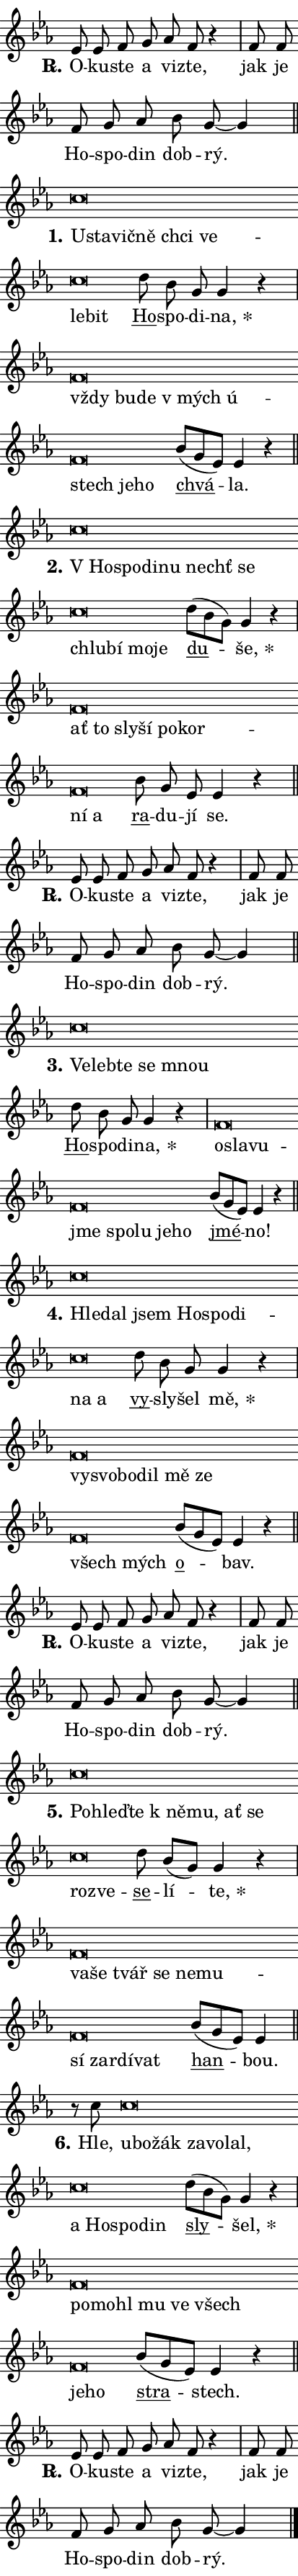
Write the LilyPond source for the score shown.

\version "2.22.1"
\header { tagline = "" }
\paper {
  indent = 0\cm
  top-margin = 0\cm
  right-margin = 0\cm
  bottom-margin = 0\cm
  left-margin = 0\cm
  paper-width = 7\cm
  page-breaking = #ly:one-page-breaking
  system-system-spacing.basic-distance = #11
  score-system-spacing.basic-distance = #11.3
  ragged-last = ##f
}


%% Author: Thomas Morley
%% https://lists.gnu.org/archive/html/lilypond-user/2020-05/msg00002.html
#(define (line-position grob)
"Returns position of @var[grob} in current system:
   @code{'start}, if at first time-step
   @code{'end}, if at last time-step
   @code{'middle} otherwise
"
  (let* ((col (ly:item-get-column grob))
         (ln (ly:grob-object col 'left-neighbor))
         (rn (ly:grob-object col 'right-neighbor))
         (col-to-check-left (if (ly:grob? ln) ln col))
         (col-to-check-right (if (ly:grob? rn) rn col))
         (break-dir-left
           (and
             (ly:grob-property col-to-check-left 'non-musical #f)
             (ly:item-break-dir col-to-check-left)))
         (break-dir-right
           (and
             (ly:grob-property col-to-check-right 'non-musical #f)
             (ly:item-break-dir col-to-check-right))))
        (cond ((eqv? 1 break-dir-left) 'start)
              ((eqv? -1 break-dir-right) 'end)
              (else 'middle))))

#(define (tranparent-at-line-position vctor)
  (lambda (grob)
  "Relying on @code{line-position} select the relevant enry from @var{vctor}.
Used to determine transparency,"
    (case (line-position grob)
      ((end) (not (vector-ref vctor 0)))
      ((middle) (not (vector-ref vctor 1)))
      ((start) (not (vector-ref vctor 2))))))

noteHeadBreakVisibility =
#(define-music-function (break-visibility)(vector?)
"Makes @code{NoteHead}s transparent relying on @var{break-visibility}"
#{
  \override NoteHead.transparent =
    #(tranparent-at-line-position break-visibility)
#})

#(define delete-ledgers-for-transparent-note-heads
  (lambda (grob)
    "Reads whether a @code{NoteHead} is transparent.
If so this @code{NoteHead} is removed from @code{'note-heads} from
@var{grob}, which is supposed to be @code{LedgerLineSpanner}.
As a result ledgers are not printed for this @code{NoteHead}"
    (let* ((nhds-array (ly:grob-object grob 'note-heads))
           (nhds-list
             (if (ly:grob-array? nhds-array)
                 (ly:grob-array->list nhds-array)
                 '()))
           ;; Relies on the transparent-property being done before
           ;; Staff.LedgerLineSpanner.after-line-breaking is executed.
           ;; This is fragile ...
           (to-keep
             (remove
               (lambda (nhd)
                 (ly:grob-property nhd 'transparent #f))
               nhds-list)))
      ;; TODO find a better method to iterate over grob-arrays, similiar
      ;; to filter/remove etc for lists
      ;; For now rebuilt from scratch
      (set! (ly:grob-object grob 'note-heads)  '())
      (for-each
        (lambda (nhd)
          (ly:pointer-group-interface::add-grob grob 'note-heads nhd))
        to-keep))))

hideNotes = {
  \noteHeadBreakVisibility #begin-of-line-visible
}
unHideNotes = {
  \noteHeadBreakVisibility #all-visible
}

% work-around for resetting accidentals
% https://lilypond.org/doc/v2.23/Documentation/notation/displaying-rhythms#unmetered-music
cadenzaMeasure = {
  \cadenzaOff
  \partial 1024 s1024
  \cadenzaOn
}

#(define-markup-command (accent layout props text) (markup?)
  "Underline accented syllable"
  (interpret-markup layout props
    #{\markup \override #'(offset . 4.3) \underline { #text }#}))

responsum = \markup \concat {
  "R" \hspace #-1.05 \path #0.1 #'((moveto 0 0.07) (lineto 0.9 0.8)) \hspace #0.05 "."
}

\layout {
    \context {
        \Staff
        \remove "Time_signature_engraver"
        \override LedgerLineSpanner.after-line-breaking = #delete-ledgers-for-transparent-note-heads
    }
    \context {
        \Voice {
            \override NoteHead.output-attributes = #'((class . "notehead"))
            \override Hairpin.height = #0.55
        }
    }
    \context {
        \Lyrics {
            \override StanzaNumber.output-attributes = #'((class . "stanzanumber"))
            \override LyricSpace.minimum-distance = #0.9
            \override LyricText.font-name = #"TeX Gyre Schola"
            \override LyricText.font-size = 1
            \override StanzaNumber.font-name = #"TeX Gyre Schola Bold"
            \override StanzaNumber.font-size = 1
        }
    }
}

% magnetic-lyrics.ily
%
%   written by
%     Jean Abou Samra <jean@abou-samra.fr>
%     Werner Lemberg <wl@gnu.org>
%
%   adapted by
%     Jiri Hon <jiri.hon@gmail.com>
%
% Version 2022-Apr-15

% https://www.mail-archive.com/lilypond-user@gnu.org/msg149350.html

#(define (Left_hyphen_pointer_engraver context)
   "Collect syllable-hyphen-syllable occurrences in lyrics and store
them in properties.  This engraver only looks to the left.  For
example, if the lyrics input is @code{foo -- bar}, it does the
following.

@itemize @bullet
@item
Set the @code{text} property of the @code{LyricHyphen} grob between
@q{foo} and @q{bar} to @code{foo}.

@item
Set the @code{left-hyphen} property of the @code{LyricText} grob with
text @q{foo} to the @code{LyricHyphen} grob between @q{foo} and
@q{bar}.
@end itemize

Use this auxiliary engraver in combination with the
@code{lyric-@/text::@/apply-@/magnetic-@/offset!} hook."
   (let ((hyphen #f)
         (text #f))
     (make-engraver
      (acknowledgers
       ((lyric-syllable-interface engraver grob source-engraver)
        (set! text grob)))
      (end-acknowledgers
       ((lyric-hyphen-interface engraver grob source-engraver)
        ;(when (not (grob::has-interface grob 'lyric-space-interface))
          (set! hyphen grob)));)
      ((stop-translation-timestep engraver)
       (when (and text hyphen)
         (ly:grob-set-object! text 'left-hyphen hyphen))
       (set! text #f)
       (set! hyphen #f)))))

#(define (lyric-text::apply-magnetic-offset! grob)
   "If the space between two syllables is less than the value in
property @code{LyricText@/.details@/.squash-threshold}, move the right
syllable to the left so that it gets concatenated with the left
syllable.

Use this function as a hook for
@code{LyricText@/.after-@/line-@/breaking} if the
@code{Left_@/hyphen_@/pointer_@/engraver} is active."
   (let ((hyphen (ly:grob-object grob 'left-hyphen #f)))
     (when hyphen
       (let ((left-text (ly:spanner-bound hyphen LEFT)))
         (when (grob::has-interface left-text 'lyric-syllable-interface)
           (let* ((common (ly:grob-common-refpoint grob left-text X))
                  (this-x-ext (ly:grob-extent grob common X))
                  (left-x-ext
                   (begin
                     ;; Trigger magnetism for left-text.
                     (ly:grob-property left-text 'after-line-breaking)
                     (ly:grob-extent left-text common X)))
                  ;; `delta` is the gap width between two syllables.
                  (delta (- (interval-start this-x-ext)
                            (interval-end left-x-ext)))
                  (details (ly:grob-property grob 'details))
                  (threshold (assoc-get 'squash-threshold details 0.2)))
             (when (< delta threshold)
               (let* (;; We have to manipulate the input text so that
                      ;; ligatures crossing syllable boundaries are not
                      ;; disabled.  For languages based on the Latin
                      ;; script this is essentially a beautification.
                      ;; However, for non-Western scripts it can be a
                      ;; necessity.
                      (lt (ly:grob-property left-text 'text))
                      (rt (ly:grob-property grob 'text))
                      (is-space (grob::has-interface hyphen 'lyric-space-interface))
                      (space (if is-space " " ""))
                      (space-markup (grob-interpret-markup grob " "))
                      (space-size (interval-length (ly:stencil-extent space-markup X)))
                      (extra-delta (if is-space space-size 0))
                      ;; Append new syllable.
                      (ltrt-space (if (and (string? lt) (string? rt))
                                (string-append lt space rt)
                                (make-concat-markup (list lt space rt))))
                      ;; Right-align `ltrt` to the right side.
                      (ltrt-space-markup (grob-interpret-markup
                               grob
                               (make-translate-markup
                                (cons (interval-length this-x-ext) 0)
                                (make-right-align-markup ltrt-space)))))
                 (begin
                   ;; Don't print `left-text`.
                   (ly:grob-set-property! left-text 'stencil #f)
                   ;; Set text and stencil (which holds all collected
                   ;; syllables so far) and shift it to the left.
                   (ly:grob-set-property! grob 'text ltrt-space)
                   (ly:grob-set-property! grob 'stencil ltrt-space-markup)
                   (ly:grob-translate-axis! grob (- (- delta extra-delta)) X))))))))))


#(define (lyric-hyphen::displace-bounds-first grob)
   ;; Make very sure this callback isn't triggered too early.
   (let ((left (ly:spanner-bound grob LEFT))
         (right (ly:spanner-bound grob RIGHT)))
     (ly:grob-property left 'after-line-breaking)
     (ly:grob-property right 'after-line-breaking)
     (ly:lyric-hyphen::print grob)))

squashThreshold = #0.4

\layout {
  \context {
    \Lyrics
    \consists #Left_hyphen_pointer_engraver
    \override LyricText.after-line-breaking =
      #lyric-text::apply-magnetic-offset!
    \override LyricHyphen.stencil = #lyric-hyphen::displace-bounds-first
    \override LyricText.details.squash-threshold = \squashThreshold
    \override LyricHyphen.minimum-distance = 0
    \override LyricHyphen.minimum-length = \squashThreshold
  }
}

squash = \override LyricText.details.squash-threshold = 9999
unSquash = \override LyricText.details.squash-threshold = \squashThreshold

left = \override LyricText.self-alignment-X = #LEFT
unLeft = \revert LyricText.self-alignment-X

starOffset = #(lambda (grob) 
                (let ((x_offset (ly:self-alignment-interface::aligned-on-x-parent grob)))
                  (if (= x_offset 0) 0 (+ x_offset 1.2))))

star = #(define-music-function (syllable)(string?)
"Append star separator at the end of a syllable"
#{
  \once \override LyricText.X-offset = #starOffset
  \lyricmode { \markup {
    #syllable
    \override #'((font-name . "TeX Gyre Schola Bold")) \hspace #0.2 \lower #0.65 \larger "*"
  } }
#})

starAccent = #(define-music-function (syllable)(string?)
"Append star separator at the end of a syllable and make accent"
#{
  \once \override LyricText.X-offset = #starOffset
  \lyricmode { \markup {
    \accent #syllable
    \override #'((font-name . "TeX Gyre Schola Bold")) \hspace #0.2 \lower #0.65 \larger "*"
  } }
#})

breath = #(define-music-function (syllable)(string?)
"Append breathing indicator at the end of a syllable"
#{
  \lyricmode { \markup { #syllable "+" } }
#})

optionalBreath = #(define-music-function (syllable)(string?)
"Append optional breathing indicator at the end of a syllable"
#{
  \lyricmode { \markup { #syllable "(+)" } }
#})


\score {
    <<
        \new Voice = "melody" { \cadenzaOn \key es \major \relative { es'8 es f g as f r4 \cadenzaMeasure \bar "|" f8 f \bar "" f g as \bar "" bes g~ g4 \cadenzaMeasure \bar "||" \break } }
        \new Lyrics \lyricsto "melody" { \lyricmode { \set stanza = \responsum
O -- ku -- ste a vi -- zte, jak je Ho -- spo -- din dob -- rý. } }
    >>
    \layout {}
}

\score {
    <<
        \new Voice = "melody" { \cadenzaOn \key es \major \relative { c''\breve*1/16 \hideNotes \breve*1/16 \bar "" \breve*1/16 \bar "" \breve*1/16 \bar "" \breve*1/16 \bar "" \breve*1/16 \bar "" \breve*1/16 \breve*1/16 \bar "" \unHideNotes \bar "" d8 bes g g4 r \cadenzaMeasure \bar "|" f\breve*1/16 \hideNotes \breve*1/16 \bar "" \breve*1/16 \bar "" \breve*1/16 \bar "" \breve*1/16 \bar "" \breve*1/16 \bar "" \breve*1/16 \breve*1/16 \bar "" \unHideNotes \bar "" bes8[( g es)] es4 r \cadenzaMeasure \bar "||" \break } }
        \new Lyrics \lyricsto "melody" { \lyricmode { \set stanza = "1."
\left U -- \squash sta -- vič -- ně chci ve -- le -- bit \unLeft \unSquash \markup \accent Ho -- spo -- di -- \star na, \left vždy \squash bu -- de "v mých" ú -- stech je -- ho \unLeft \unSquash \markup \accent chvá -- la. } }
    >>
    \layout {}
}

\score {
    <<
        \new Voice = "melody" { \cadenzaOn \key es \major \relative { c''\breve*1/16 \hideNotes \breve*1/16 \bar "" \breve*1/16 \bar "" \breve*1/16 \bar "" \breve*1/16 \bar "" \breve*1/16 \bar "" \breve*1/16 \bar "" \breve*1/16 \bar "" \breve*1/16 \breve*1/16 \bar "" \unHideNotes \bar "" d8[( bes g)] g4 r \cadenzaMeasure \bar "|" f\breve*1/16 \hideNotes \breve*1/16 \bar "" \breve*1/16 \bar "" \breve*1/16 \bar "" \breve*1/16 \bar "" \breve*1/16 \bar "" \breve*1/16 \breve*1/16 \bar "" \unHideNotes \bar "" bes8 g es es4 r \cadenzaMeasure \bar "||" \break } }
        \new Lyrics \lyricsto "melody" { \lyricmode { \set stanza = "2."
\left "V Ho" -- \squash spo -- di -- nu nechť se chlu -- bí mo -- je \unLeft \unSquash \markup \accent du -- \star še, \left ať \squash to sly -- ší po -- kor -- ní a \unLeft \unSquash \markup \accent ra -- du -- jí se. } }
    >>
    \layout {}
}

\score {
    <<
        \new Voice = "melody" { \cadenzaOn \key es \major \relative { es'8 es f g as f r4 \cadenzaMeasure \bar "|" f8 f \bar "" f g as \bar "" bes g~ g4 \cadenzaMeasure \bar "||" \break } }
        \new Lyrics \lyricsto "melody" { \lyricmode { \set stanza = \responsum
O -- ku -- ste a vi -- zte, jak je Ho -- spo -- din dob -- rý. } }
    >>
    \layout {}
}

\score {
    <<
        \new Voice = "melody" { \cadenzaOn \key es \major \relative { c''\breve*1/16 \hideNotes \breve*1/16 \bar "" \breve*1/16 \bar "" \breve*1/16 \breve*1/16 \bar "" \unHideNotes \bar "" d8 bes g g4 r \cadenzaMeasure \bar "|" f\breve*1/16 \hideNotes \breve*1/16 \bar "" \breve*1/16 \bar "" \breve*1/16 \bar "" \breve*1/16 \bar "" \breve*1/16 \bar "" \breve*1/16 \breve*1/16 \bar "" \unHideNotes \bar "" bes8[( g es)] es4 r \cadenzaMeasure \bar "||" \break } }
        \new Lyrics \lyricsto "melody" { \lyricmode { \set stanza = "3."
\left Ve -- \squash leb -- te se mnou \unLeft \unSquash \markup \accent Ho -- spo -- di -- \star na, \left o -- \squash sla -- vu -- jme spo -- lu je -- ho \unLeft \unSquash \markup \accent jmé -- no! } }
    >>
    \layout {}
}

\score {
    <<
        \new Voice = "melody" { \cadenzaOn \key es \major \relative { c''\breve*1/16 \hideNotes \breve*1/16 \bar "" \breve*1/16 \bar "" \breve*1/16 \bar "" \breve*1/16 \bar "" \breve*1/16 \bar "" \breve*1/16 \breve*1/16 \bar "" \unHideNotes \bar "" d8 bes g g4 r \cadenzaMeasure \bar "|" f\breve*1/16 \hideNotes \breve*1/16 \bar "" \breve*1/16 \bar "" \breve*1/16 \bar "" \breve*1/16 \bar "" \breve*1/16 \bar "" \breve*1/16 \breve*1/16 \bar "" \unHideNotes \bar "" bes8[( g es)] es4 r \cadenzaMeasure \bar "||" \break } }
        \new Lyrics \lyricsto "melody" { \lyricmode { \set stanza = "4."
\left Hle -- \squash dal jsem Ho -- spo -- di -- na a \unLeft \unSquash \markup \accent vy -- sly -- šel \star mě, \left vy -- \squash svo -- bo -- dil mě ze všech mých \unLeft \unSquash \markup \accent o -- bav. } }
    >>
    \layout {}
}

\score {
    <<
        \new Voice = "melody" { \cadenzaOn \key es \major \relative { es'8 es f g as f r4 \cadenzaMeasure \bar "|" f8 f \bar "" f g as \bar "" bes g~ g4 \cadenzaMeasure \bar "||" \break } }
        \new Lyrics \lyricsto "melody" { \lyricmode { \set stanza = \responsum
O -- ku -- ste a vi -- zte, jak je Ho -- spo -- din dob -- rý. } }
    >>
    \layout {}
}

\score {
    <<
        \new Voice = "melody" { \cadenzaOn \key es \major \relative { c''\breve*1/16 \hideNotes \breve*1/16 \bar "" \breve*1/16 \bar "" \breve*1/16 \bar "" \breve*1/16 \bar "" \breve*1/16 \bar "" \breve*1/16 \bar "" \breve*1/16 \breve*1/16 \bar "" \unHideNotes \bar "" d8 bes[( g)] g4 r \cadenzaMeasure \bar "|" f\breve*1/16 \hideNotes \breve*1/16 \bar "" \breve*1/16 \bar "" \breve*1/16 \bar "" \breve*1/16 \bar "" \breve*1/16 \bar "" \breve*1/16 \bar "" \breve*1/16 \bar "" \breve*1/16 \breve*1/16 \bar "" \unHideNotes \bar "" bes8[( g es)] es4 \cadenzaMeasure \bar "||" \break } }
        \new Lyrics \lyricsto "melody" { \lyricmode { \set stanza = "5."
\left Po -- \squash hleď -- te "k ně" -- mu, ať se roz -- ve -- \unLeft \unSquash \markup \accent se -- lí -- \star te, \left va -- \squash še tvář se ne -- mu -- sí za -- rdí -- vat \unLeft \unSquash \markup \accent han -- bou. } }
    >>
    \layout {}
}

\score {
    <<
        \new Voice = "melody" { \cadenzaOn \key es \major \relative { r8 c'' c\breve*1/16 \hideNotes \breve*1/16 \bar "" \breve*1/16 \bar "" \breve*1/16 \bar "" \breve*1/16 \bar "" \breve*1/16 \bar "" \breve*1/16 \bar "" \breve*1/16 \bar "" \breve*1/16 \breve*1/16 \bar "" \unHideNotes \bar "" d8[( bes g)] g4 r \cadenzaMeasure \bar "|" f\breve*1/16 \hideNotes \breve*1/16 \bar "" \breve*1/16 \bar "" \breve*1/16 \bar "" \breve*1/16 \bar "" \breve*1/16 \bar "" \breve*1/16 \breve*1/16 \bar "" \unHideNotes \bar "" bes8[( g es)] es4 r \cadenzaMeasure \bar "||" \break } }
        \new Lyrics \lyricsto "melody" { \lyricmode { \set stanza = "6."
Hle, \left u -- \squash bo -- žák za -- vo -- lal, a Ho -- spo -- din \unLeft \unSquash \markup \accent sly -- \star šel, \left po -- \squash mo -- hl mu ve všech je -- ho \unLeft \unSquash \markup \accent stra -- stech. } }
    >>
    \layout {}
}

\score {
    <<
        \new Voice = "melody" { \cadenzaOn \key es \major \relative { es'8 es f g as f r4 \cadenzaMeasure \bar "|" f8 f \bar "" f g as \bar "" bes g~ g4 \cadenzaMeasure \bar "||" \break } \bar "|." }
        \new Lyrics \lyricsto "melody" { \lyricmode { \set stanza = \responsum
O -- ku -- ste a vi -- zte, jak je Ho -- spo -- din dob -- rý. } }
    >>
    \layout {}
}
